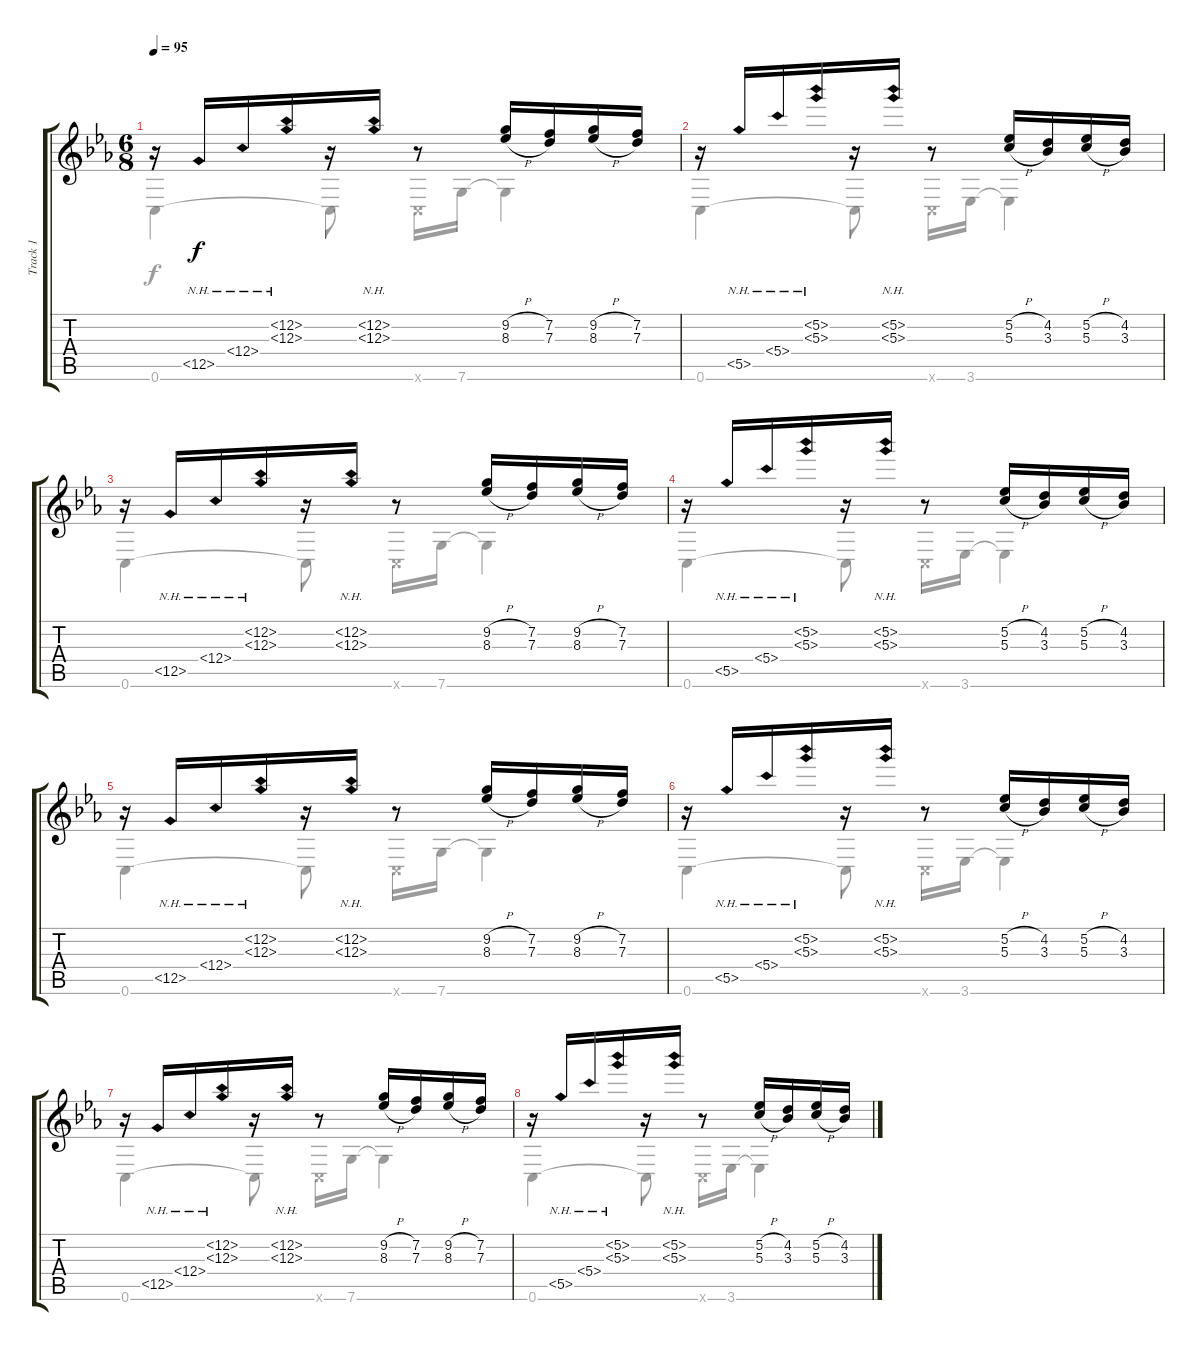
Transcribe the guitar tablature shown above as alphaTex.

\track ("Track 1" "Track 1") {instrument acousticguitarsteel}
\staff {score tabs}
\tuning (Eb4 Bb3 G3 C3 G2 C2) {hide}
\voice
\ts (6 8)
\tempo 95
\clef g2
\ks cminor
r.16{dy f} 12.5{nh}.16 12.4{nh}.16 (12.2{nh} 12.3{nh}).16 r.16 (12.2{nh} 12.3{nh}).16 r.8 (9.2{h} 8.3{h}).16 (7.2 7.3).16 (9.2{h} 8.3{h}).16 (7.2 7.3).16 |
r.16 5.5{nh}.16 5.4{nh}.16 (5.2{nh} 5.3{nh}).16 r.16 (5.2{nh} 5.3{nh}).16 r.8 (5.2{h} 5.3{h}).16 (4.2 3.3).16 (5.2{h} 5.3{h}).16 (4.2 3.3).16 |
r.16 12.5{nh}.16 12.4{nh}.16 (12.2{nh} 12.3{nh}).16 r.16 (12.2{nh} 12.3{nh}).16 r.8 (9.2{h} 8.3{h}).16 (7.2 7.3).16 (9.2{h} 8.3{h}).16 (7.2 7.3).16 |
r.16 5.5{nh}.16 5.4{nh}.16 (5.2{nh} 5.3{nh}).16 r.16 (5.2{nh} 5.3{nh}).16 r.8 (5.2{h} 5.3{h}).16 (4.2 3.3).16 (5.2{h} 5.3{h}).16 (4.2 3.3).16 |
r.16 12.5{nh}.16 12.4{nh}.16 (12.2{nh} 12.3{nh}).16 r.16 (12.2{nh} 12.3{nh}).16 r.8 (9.2{h} 8.3{h}).16 (7.2 7.3).16 (9.2{h} 8.3{h}).16 (7.2 7.3).16 |
r.16 5.5{nh}.16 5.4{nh}.16 (5.2{nh} 5.3{nh}).16 r.16 (5.2{nh} 5.3{nh}).16 r.8 (5.2{h} 5.3{h}).16 (4.2 3.3).16 (5.2{h} 5.3{h}).16 (4.2 3.3).16 |
r.16 12.5{nh}.16 12.4{nh}.16 (12.2{nh} 12.3{nh}).16 r.16 (12.2{nh} 12.3{nh}).16 r.8 (9.2{h} 8.3{h}).16 (7.2 7.3).16 (9.2{h} 8.3{h}).16 (7.2 7.3).16 |
r.16 5.5{nh}.16 5.4{nh}.16 (5.2{nh} 5.3{nh}).16 r.16 (5.2{nh} 5.3{nh}).16 r.8 (5.2{h} 5.3{h}).16 (4.2 3.3).16 (5.2{h} 5.3{h}).16 (4.2 3.3).16
\voice
\clef g2
\ottava regular
\simile none
\ks cminor
0.6.4{dy f} 0.6{t}.8 0.6{x}.16 7.6.16 7.6{t}.4 |
0.6.4 0.6{t}.8 0.6{x}.16 3.6.16 3.6{t}.4 |
0.6.4 0.6{t}.8 0.6{x}.16 7.6.16 7.6{t}.4 |
0.6.4 0.6{t}.8 0.6{x}.16 3.6.16 3.6{t}.4 |
0.6.4 0.6{t}.8 0.6{x}.16 7.6.16 7.6{t}.4 |
0.6.4 0.6{t}.8 0.6{x}.16 3.6.16 3.6{t}.4 |
0.6.4 0.6{t}.8 0.6{x}.16 7.6.16 7.6{t}.4 |
0.6.4 0.6{t}.8 0.6{x}.16 3.6.16 3.6{t}.4
